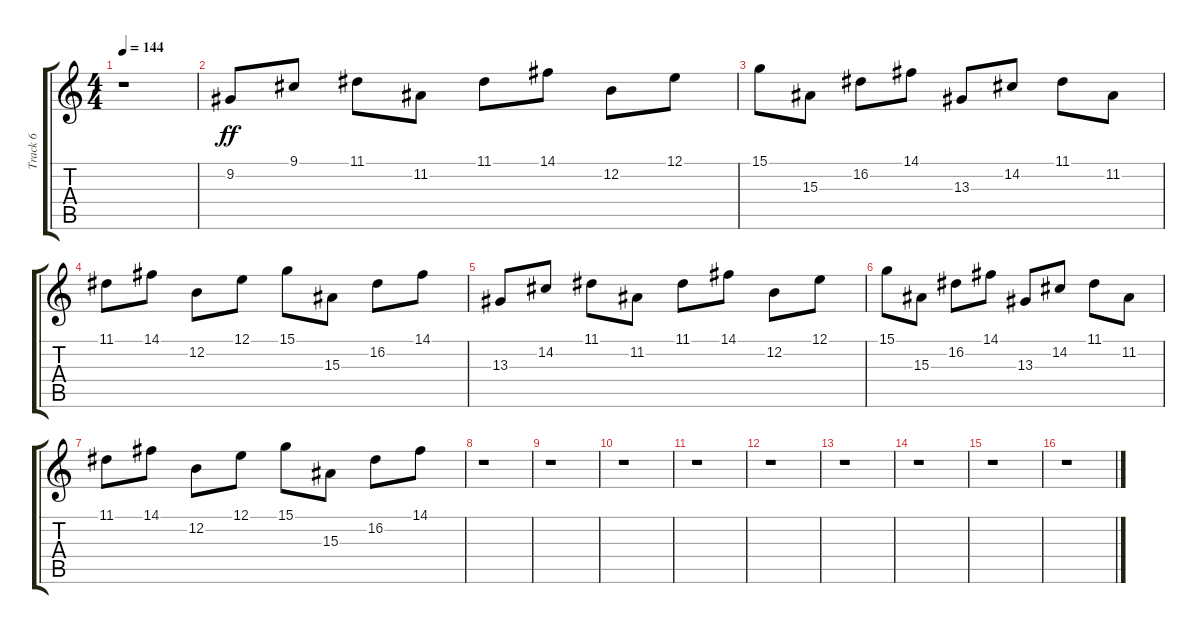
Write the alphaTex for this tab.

\track ("Track 6" "Track 6") {instrument acousticgrandpiano}
\staff {score tabs}
\tuning (E4 B3 G3 D3 A2 E2) {hide}
\ts (4 4)
\tempo 144
\clef g2
\ks c
r.1{dy ff} |
9.2.8 9.1.8 11.1.8 11.2.8 11.1.8 14.1.8 12.2.8 12.1.8 |
15.1.8 15.3.8 16.2.8 14.1.8 13.3.8 14.2.8 11.1.8 11.2.8 |
11.1.8 14.1.8 12.2.8 12.1.8 15.1.8 15.3.8 16.2.8 14.1.8 |
13.3.8 14.2.8 11.1.8 11.2.8 11.1.8 14.1.8 12.2.8 12.1.8 |
15.1.8 15.3.8 16.2.8 14.1.8 13.3.8 14.2.8 11.1.8 11.2.8 |
11.1.8 14.1.8 12.2.8 12.1.8 15.1.8 15.3.8 16.2.8 14.1.8 |
r.1 |
r.1 |
r.1 |
r.1 |
r.1 |
r.1 |
r.1 |
r.1 |
r.1
